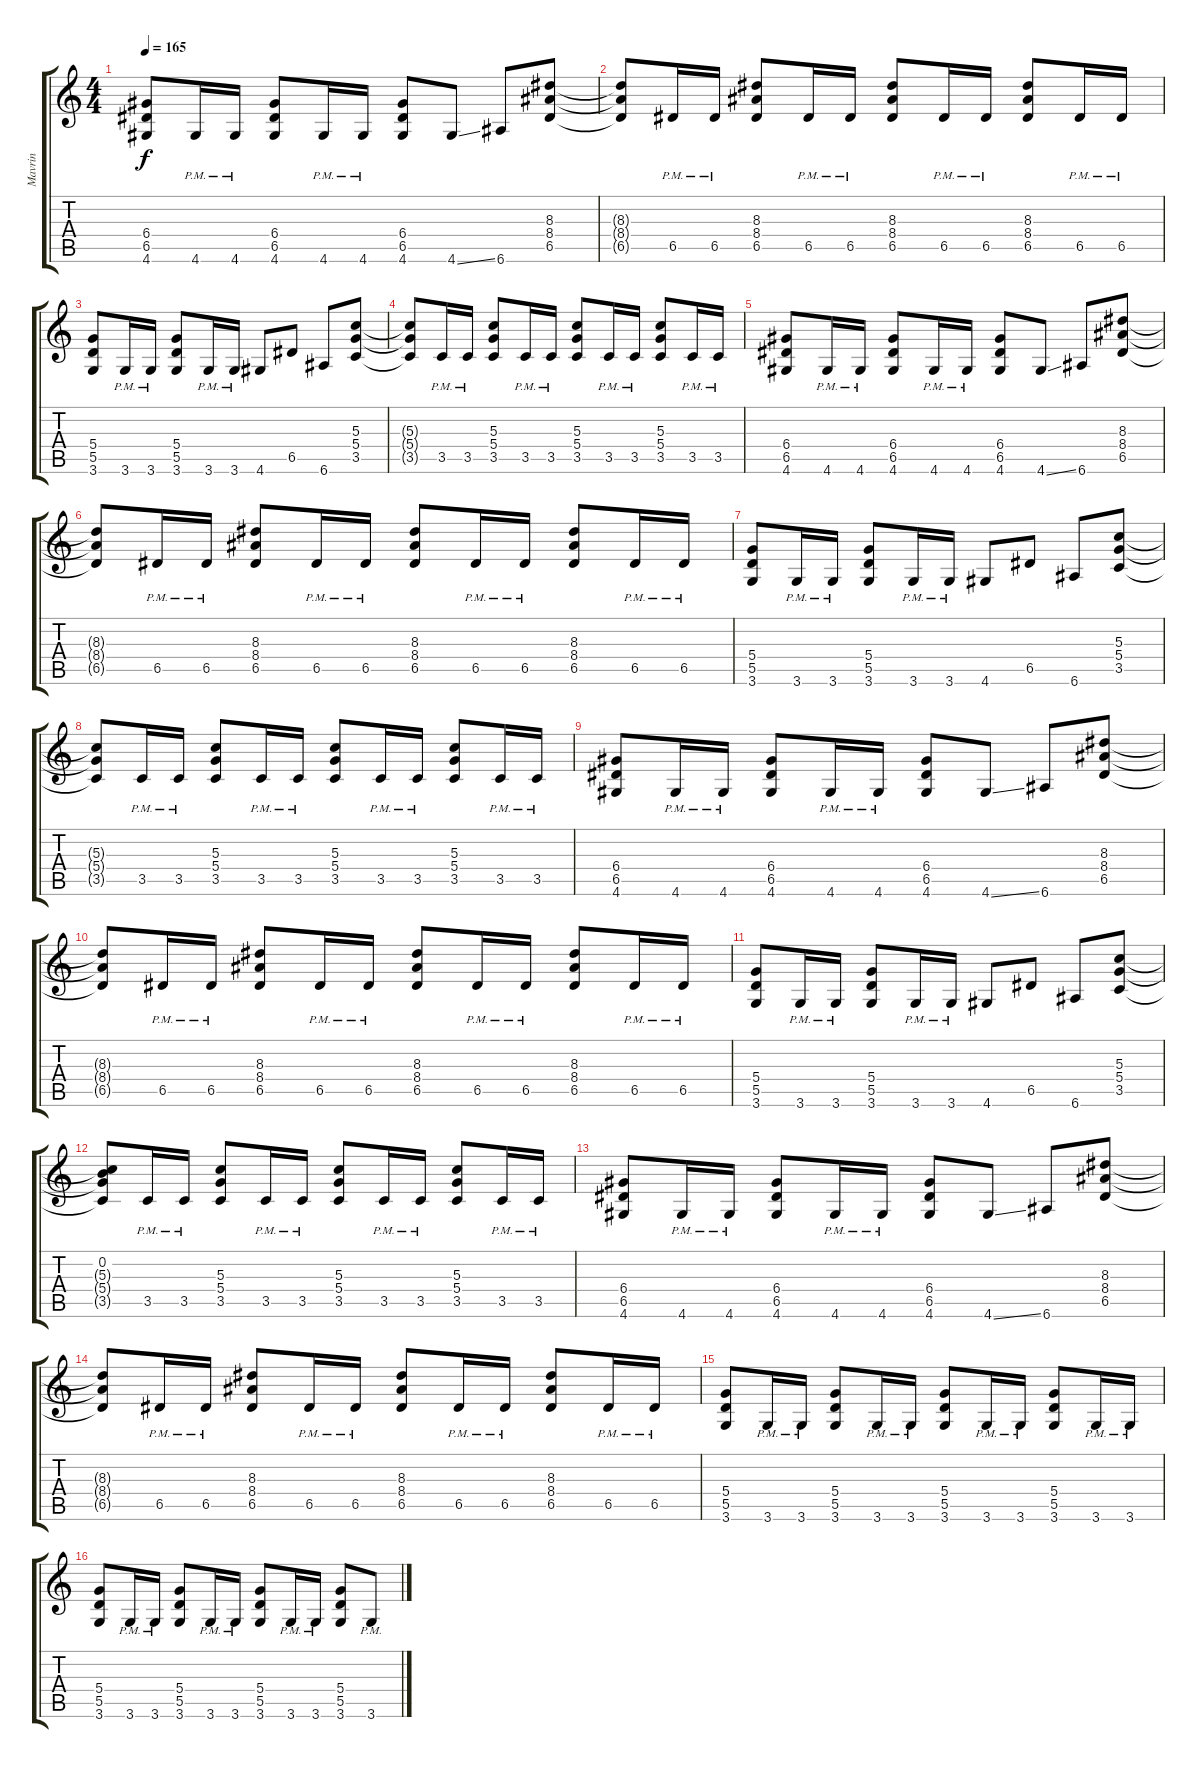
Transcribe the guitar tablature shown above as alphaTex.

\track ("Mavrin" "Mavrin") {instrument distortionguitar}
\staff {score tabs}
\tuning (E4 B3 G3 D3 A2 E2) {hide}
\ts (4 4)
\tempo 165
\clef g2
\ks c
(6.4 6.5 4.6).8{dy f} 4.6{pm}.16 4.6{pm}.16 (6.4 6.5 4.6).8 4.6{pm}.16 4.6{pm}.16 (6.4 6.5 4.6).8 4.6{ss}.8 6.6.8 (8.3 8.4 6.5).8 |
(8.3{t} 8.4{t} 6.5{t}).8 6.5{pm}.16 6.5{pm}.16 (8.3 8.4 6.5).8 6.5{pm}.16 6.5{pm}.16 (8.3 8.4 6.5).8 6.5{pm}.16 6.5{pm}.16 (8.3 8.4 6.5).8 6.5{pm}.16 6.5{pm}.16 |
(5.4 5.5 3.6).8 3.6{pm}.16 3.6{pm}.16 (5.4 5.5 3.6).8 3.6{pm}.16 3.6{pm}.16 4.6.8 6.5.8 6.6.8 (5.3 5.4 3.5).8 |
(5.3{t} 5.4{t} 3.5{t}).8 3.5{pm}.16 3.5{pm}.16 (5.3 5.4 3.5).8 3.5{pm}.16 3.5{pm}.16 (5.3 5.4 3.5).8 3.5{pm}.16 3.5{pm}.16 (5.3 5.4 3.5).8 3.5{pm}.16 3.5{pm}.16 |
(6.4 6.5 4.6).8 4.6{pm}.16 4.6{pm}.16 (6.4 6.5 4.6).8 4.6{pm}.16 4.6{pm}.16 (6.4 6.5 4.6).8 4.6{ss}.8 6.6.8 (8.3 8.4 6.5).8 |
(8.3{t} 8.4{t} 6.5{t}).8 6.5{pm}.16 6.5{pm}.16 (8.3 8.4 6.5).8 6.5{pm}.16 6.5{pm}.16 (8.3 8.4 6.5).8 6.5{pm}.16 6.5{pm}.16 (8.3 8.4 6.5).8 6.5{pm}.16 6.5{pm}.16 |
(5.4 5.5 3.6).8 3.6{pm}.16 3.6{pm}.16 (5.4 5.5 3.6).8 3.6{pm}.16 3.6{pm}.16 4.6.8 6.5.8 6.6.8 (5.3 5.4 3.5).8 |
(5.3{t} 5.4{t} 3.5{t}).8 3.5{pm}.16 3.5{pm}.16 (5.3 5.4 3.5).8 3.5{pm}.16 3.5{pm}.16 (5.3 5.4 3.5).8 3.5{pm}.16 3.5{pm}.16 (5.3 5.4 3.5).8 3.5{pm}.16 3.5{pm}.16 |
(6.4 6.5 4.6).8 4.6{pm}.16 4.6{pm}.16 (6.4 6.5 4.6).8 4.6{pm}.16 4.6{pm}.16 (6.4 6.5 4.6).8 4.6{ss}.8 6.6.8 (8.3 8.4 6.5).8 |
(8.3{t} 8.4{t} 6.5{t}).8 6.5{pm}.16 6.5{pm}.16 (8.3 8.4 6.5).8 6.5{pm}.16 6.5{pm}.16 (8.3 8.4 6.5).8 6.5{pm}.16 6.5{pm}.16 (8.3 8.4 6.5).8 6.5{pm}.16 6.5{pm}.16 |
(5.4 5.5 3.6).8 3.6{pm}.16 3.6{pm}.16 (5.4 5.5 3.6).8 3.6{pm}.16 3.6{pm}.16 4.6.8 6.5.8 6.6.8 (5.3 5.4 3.5).8 |
(0.2 5.3{t} 5.4{t} 3.5{t}).8 3.5{pm}.16 3.5{pm}.16 (5.3 5.4 3.5).8 3.5{pm}.16 3.5{pm}.16 (5.3 5.4 3.5).8 3.5{pm}.16 3.5{pm}.16 (5.3 5.4 3.5).8 3.5{pm}.16 3.5{pm}.16 |
(6.4 6.5 4.6).8 4.6{pm}.16 4.6{pm}.16 (6.4 6.5 4.6).8 4.6{pm}.16 4.6{pm}.16 (6.4 6.5 4.6).8 4.6{ss}.8 6.6.8 (8.3 8.4 6.5).8 |
(8.3{t} 8.4{t} 6.5{t}).8 6.5{pm}.16 6.5{pm}.16 (8.3 8.4 6.5).8 6.5{pm}.16 6.5{pm}.16 (8.3 8.4 6.5).8 6.5{pm}.16 6.5{pm}.16 (8.3 8.4 6.5).8 6.5{pm}.16 6.5{pm}.16 |
(5.4 5.5 3.6).8 3.6{pm}.16 3.6{pm}.16 (5.4 5.5 3.6).8 3.6{pm}.16 3.6{pm}.16 (5.4 5.5 3.6).8 3.6{pm}.16 3.6{pm}.16 (5.4 5.5 3.6).8 3.6{pm}.16 3.6{pm}.16 |
(5.4 5.5 3.6).8 3.6{pm}.16 3.6{pm}.16 (5.4 5.5 3.6).8 3.6{pm}.16 3.6{pm}.16 (5.4 5.5 3.6).8 3.6{pm}.16 3.6{pm}.16 (5.4 5.5 3.6).8 3.6{pm}.8
